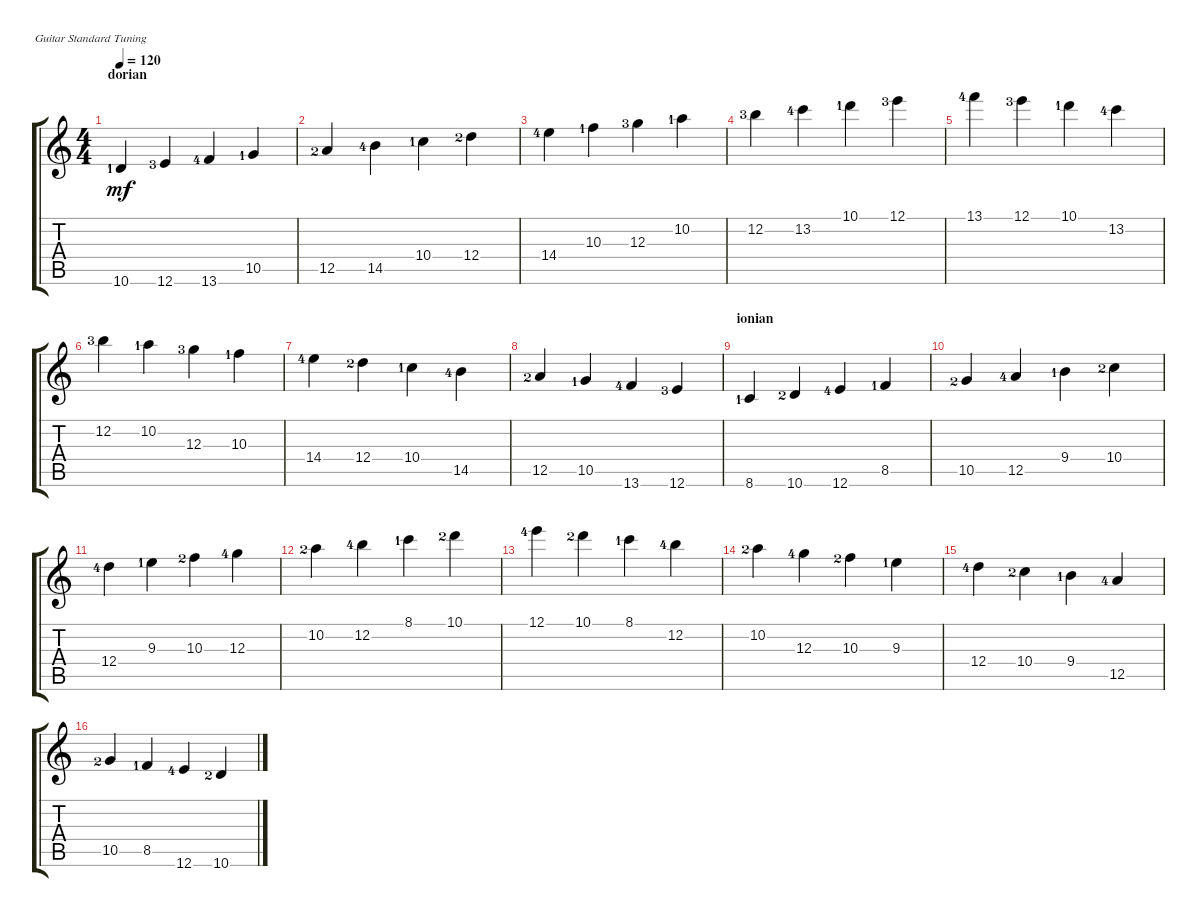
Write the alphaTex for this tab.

\defaultSystemsLayout 4
\bracketExtendMode groupsimilarinstruments
\singleTrackTrackNamePolicy hidden
\multiTrackTrackNamePolicy hidden
\firstSystemTrackNameOrientation horizontal
\otherSystemsTrackNameOrientation horizontal
\track ("Electric Guitar" "E-Gt") {instrument electricguitarclean}
\staff {score tabs}
\tuning (E4 B3 G3 D3 A2 E2)
\ts (4 4)
\section ("" "dorian")
\tempo 120
\clef g2
\scale
0.25
\ks c
10.6{lf 2}.4{dy mf} 12.6{lf 4}.4 13.6{lf 5}.4 10.5{lf 2}.4 |
\scale
0.25 12.5{lf 3}.4 14.5{lf 5}.4 10.4{lf 2}.4 12.4{lf 3}.4 |
\scale
0.25 14.4{lf 5}.4 10.3{lf 2}.4 12.3{lf 4}.4 10.2{lf 2}.4 |
\scale
0.25 12.2{lf 4}.4 13.2{lf 5}.4 10.1{lf 2}.4 12.1{lf 4}.4 |
\scale
0.25 13.1{lf 5}.4 12.1{lf 4}.4 10.1{lf 2}.4 13.2{lf 5}.4 |
\scale
0.25 12.2{lf 4}.4 10.2{lf 2}.4 12.3{lf 4}.4 10.3{lf 2}.4 |
\scale
0.25 14.4{lf 5}.4 12.4{lf 3}.4 10.4{lf 2}.4 14.5{lf 5}.4 |
\scale
0.25 12.5{lf 3}.4 10.5{lf 2}.4 13.6{lf 5}.4 12.6{lf 4}.4 |
\section ("" "ionian")
\scale
0.25 8.6{lf 2}.4 10.6{lf 3}.4 12.6{lf 5}.4 8.5{lf 2}.4 |
\scale
0.25 10.5{lf 3}.4 12.5{lf 5}.4 9.4{lf 2}.4 10.4{lf 3}.4 |
\scale
0.25 12.4{lf 5}.4 9.3{lf 2}.4 10.3{lf 3}.4 12.3{lf 5}.4 |
\scale
0.25 10.2{lf 3}.4 12.2{lf 5}.4 8.1{lf 2}.4 10.1{lf 3}.4 |
\scale
0.25 12.1{lf 5}.4 10.1{lf 3}.4 8.1{lf 2}.4 12.2{lf 5}.4 |
\scale
0.25 10.2{lf 3}.4 12.3{lf 5}.4 10.3{lf 3}.4 9.3{lf 2}.4 |
\scale
0.25 12.4{lf 5}.4 10.4{lf 3}.4 9.4{lf 2}.4 12.5{lf 5}.4 |
\scale
0.25 10.5{lf 3}.4 8.5{lf 2}.4 12.6{lf 5}.4 10.6{lf 3}.4
